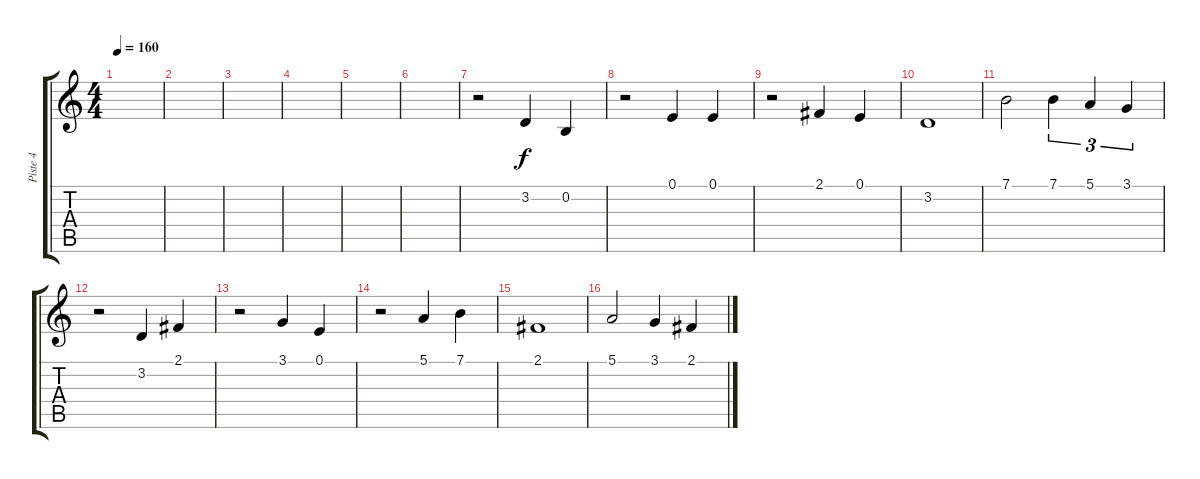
\track ("Piste 4" "Piste 4") {instrument oboe}
\staff {score tabs}
\tuning (E4 B3 G3 D3 A2 E2) {hide}
\ts (4 4)
\tempo 160
\clef g2
\ks c
|
|
|
|
|
|
r.2 3.2.4 0.2.4 |
r.2 0.1.4 0.1.4 |
r.2 2.1.4 0.1.4 |
3.2.1 |
7.1.2 7.1.4{tu (3 2)} 5.1.4{tu (3 2)} 3.1.4{tu (3 2)} |
r.2 3.2.4 2.1.4 |
r.2 3.1.4 0.1.4 |
r.2 5.1.4 7.1.4 |
2.1.1 |
5.1.2 3.1.4 2.1.4
